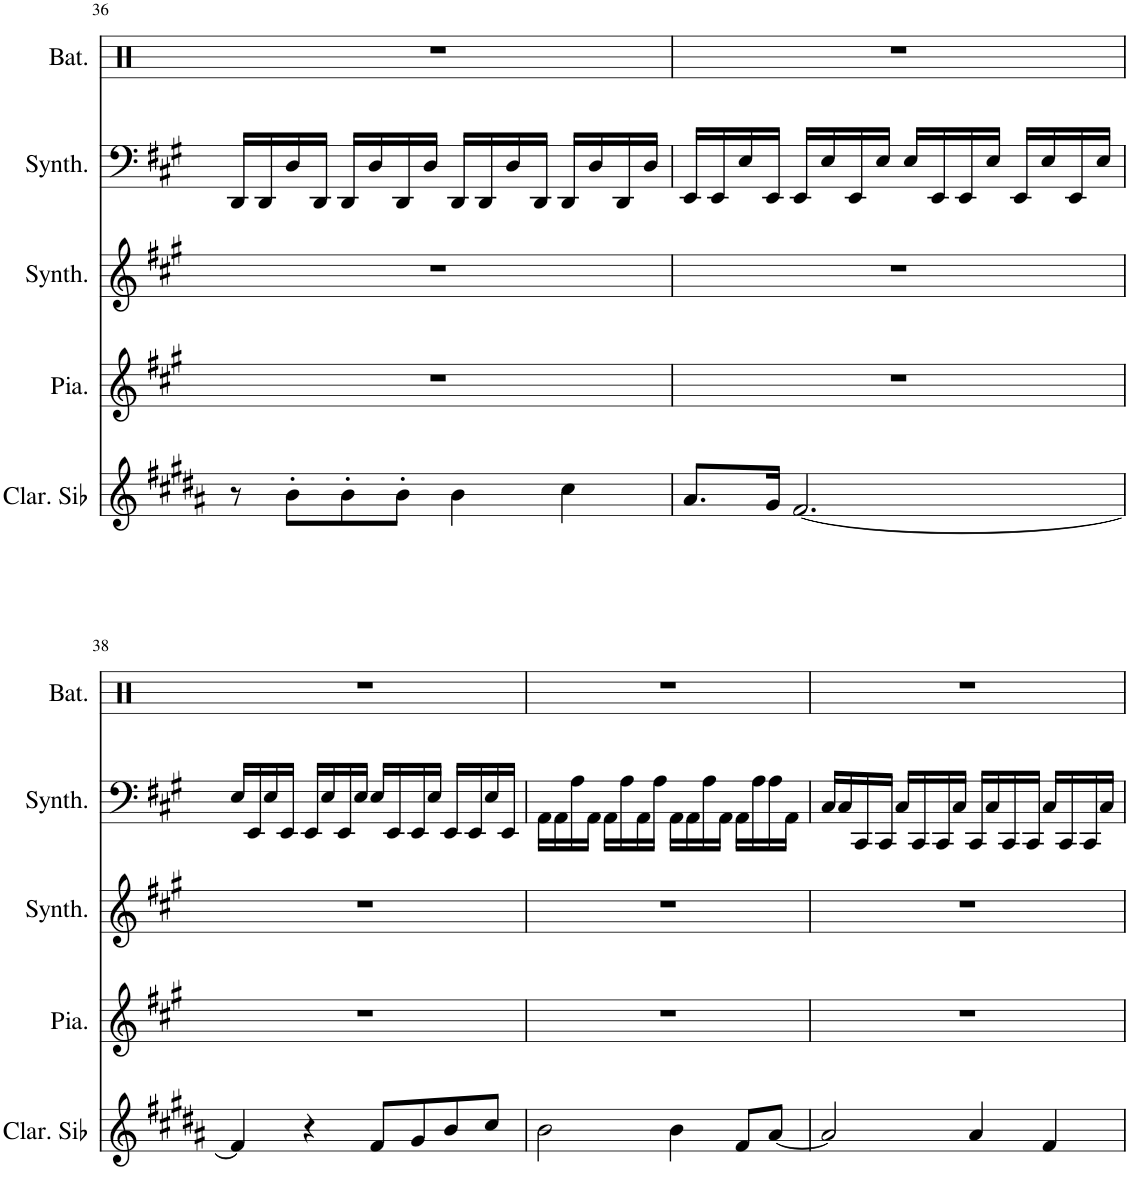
**kern	**kern	**kern	**kern	**kern
*part5	*part4	*part3	*part2	*part1
*staff5	*staff4	*staff3	*staff2	*staff1
*I"Clarinette en Sib	*I"Piano, Bright Acoustic Piano	*I"Synthétiseur Pad, Pad 2 (warm)	*I"Synthétiseur de basses, Synth Bass 1	*I"Batterie, Drums
*I'Clar. Sib	*I'Pia.	*I'Synth.	*I'Synth.	*I'Bat.
!!LO:PB:g=z
*clefG2	*clefG2	*clefG2	*clefF4	*clefX
*Trd1c2	*	*	*	*
*k[f#c#g#d#a#]	*k[f#c#g#]	*k[f#c#g#]	*k[f#c#g#]	*k[]
*M4/4	*M4/4	*M4/4	*M4/4	*M4/4
=36	=36	=36	=36	=36
8r	1r	1r	16DD/LL	1r
.	.	.	16DD/	.
8b'\L	.	.	16D/	.
.	.	.	16DD/JJ	.
8b'\	.	.	16DD/LL	.
.	.	.	16D/	.
8b'\J	.	.	16DD/	.
.	.	.	16D/JJ	.
4b\	.	.	16DD/LL	.
.	.	.	16DD/	.
.	.	.	16D/	.
.	.	.	16DD/JJ	.
4cc#\	.	.	16DD/LL	.
.	.	.	16D/	.
.	.	.	16DD/	.
.	.	.	16D/JJ	.
=37	=37	=37	=37	=37
8.a#/L	1r	1r	16EE/LL	1r
.	.	.	16EE/	.
.	.	.	16E/	.
16g#/Jk	.	.	16EE/JJ	.
[2.f#/	.	.	16EE/LL	.
.	.	.	16E/	.
.	.	.	16EE/	.
.	.	.	16E/JJ	.
.	.	.	16E/LL	.
.	.	.	16EE/	.
.	.	.	16EE/	.
.	.	.	16E/JJ	.
.	.	.	16EE/LL	.
.	.	.	16E/	.
.	.	.	16EE/	.
.	.	.	16E/JJ	.
!!LO:LB:g=z
=38	=38	=38	=38	=38
4f#/]	1r	1r	16E/LL	1r
.	.	.	16EE/	.
.	.	.	16E/	.
.	.	.	16EE/JJ	.
4r	.	.	16EE/LL	.
.	.	.	16E/	.
.	.	.	16EE/	.
.	.	.	16E/JJ	.
8f#/L	.	.	16E/LL	.
.	.	.	16EE/	.
8g#/	.	.	16EE/	.
.	.	.	16E/JJ	.
8b/	.	.	16EE/LL	.
.	.	.	16EE/	.
8cc#/J	.	.	16E/	.
.	.	.	16EE/JJ	.
=39	=39	=39	=39	=39
2b\	1r	1r	16AA\LL	1r
.	.	.	16AA\	.
.	.	.	16A\	.
.	.	.	16AA\JJ	.
.	.	.	16AA\LL	.
.	.	.	16A\	.
.	.	.	16AA\	.
.	.	.	16A\JJ	.
4b\	.	.	16AA\LL	.
.	.	.	16AA\	.
.	.	.	16A\	.
.	.	.	16AA\JJ	.
8f#/L	.	.	16AA\LL	.
.	.	.	16A\	.
[8a#/J	.	.	16A\	.
.	.	.	16AA\JJ	.
=40	=40	=40	=40	=40
2a#/]	1r	1r	16C#/LL	1r
.	.	.	16C#/	.
.	.	.	16CC#/	.
.	.	.	16CC#/JJ	.
.	.	.	16C#/LL	.
.	.	.	16CC#/	.
.	.	.	16CC#/	.
.	.	.	16C#/JJ	.
4a#/	.	.	16CC#/LL	.
.	.	.	16C#/	.
.	.	.	16CC#/	.
.	.	.	16CC#/JJ	.
4f#/	.	.	16C#/LL	.
.	.	.	16CC#/	.
.	.	.	16CC#/	.
.	.	.	16C#/JJ	.
=	=	=	=	=
*-	*-	*-	*-	*-
